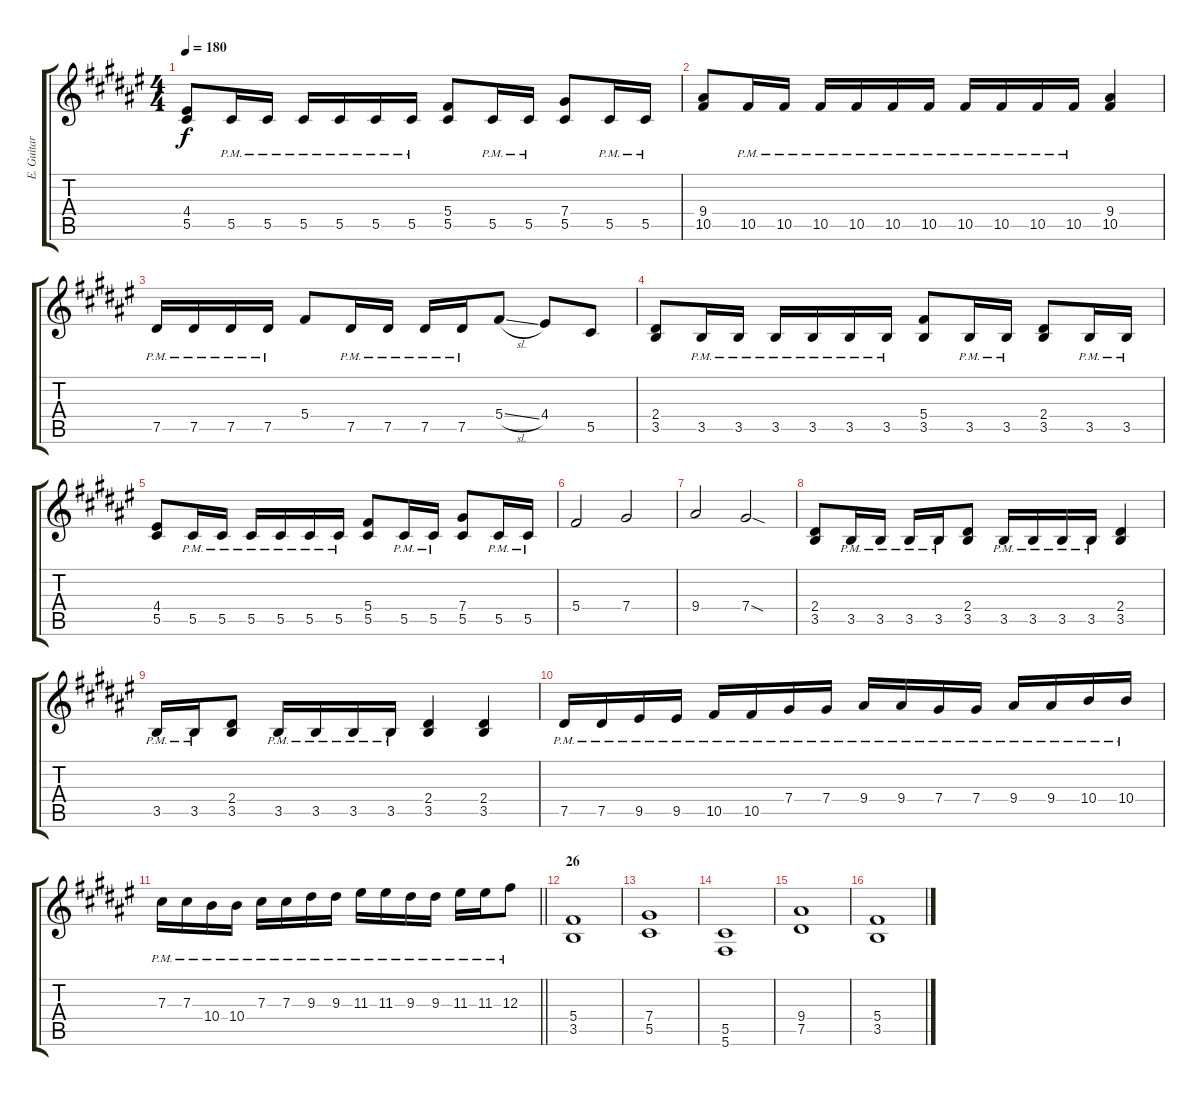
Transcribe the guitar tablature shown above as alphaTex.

\track ("E. Guitar I" "E. Guitar ") {instrument overdrivenguitar}
\staff {score tabs}
\tuning (Eb4 Bb3 Gb3 Db3 Ab2 Db2) {hide}
\ts (4 4)
\tempo 180
\clef g2
\ks f#
(4.4 5.5).8{dy f} 5.5{pm}.16 5.5{pm}.16 5.5{pm}.16 5.5{pm}.16 5.5{pm}.16 5.5{pm}.16 (5.4 5.5).8 5.5{pm}.16 5.5{pm}.16 (7.4 5.5).8 5.5{pm}.16 5.5{pm}.16 |
(9.4 10.5).8 10.5{pm}.16 10.5{pm}.16 10.5{pm}.16 10.5{pm}.16 10.5{pm}.16 10.5{pm}.16 10.5{pm}.16 10.5{pm}.16 10.5{pm}.16 10.5{pm}.16 (9.4 10.5).4 |
7.5{pm}.16 7.5{pm}.16 7.5{pm}.16 7.5{pm}.16 5.4.8 7.5{pm}.16 7.5{pm}.16 7.5{pm}.16 7.5{pm}.16 5.4{sl}.8 4.4.8 5.5.8 |
(2.4 3.5).8 3.5{pm}.16 3.5{pm}.16 3.5{pm}.16 3.5{pm}.16 3.5{pm}.16 3.5{pm}.16 (5.4 3.5).8 3.5{pm}.16 3.5{pm}.16 (2.4 3.5).8 3.5{pm}.16 3.5{pm}.16 |
(4.4 5.5).8 5.5{pm}.16 5.5{pm}.16 5.5{pm}.16 5.5{pm}.16 5.5{pm}.16 5.5{pm}.16 (5.4 5.5).8 5.5{pm}.16 5.5{pm}.16 (7.4 5.5).8 5.5{pm}.16 5.5{pm}.16 |
5.4.2 7.4.2 |
9.4.2 7.4{sod}.2 |
(2.4 3.5).8 3.5{pm}.16 3.5{pm}.16 3.5{pm}.16 3.5{pm}.16 (2.4 3.5).8 3.5{pm}.16 3.5{pm}.16 3.5{pm}.16 3.5{pm}.16 (2.4 3.5).4 |
3.5{pm}.16 3.5{pm}.16 (2.4 3.5).8 3.5{pm}.16 3.5{pm}.16 3.5{pm}.16 3.5{pm}.16 (2.4 3.5).4 (2.4 3.5).4 |
7.5{pm}.16 7.5{pm}.16 9.5{pm}.16 9.5{pm}.16 10.5{pm}.16 10.5{pm}.16 7.4{pm}.16 7.4{pm}.16 9.4{pm}.16 9.4{pm}.16 7.4{pm}.16 7.4{pm}.16 9.4{pm}.16 9.4{pm}.16 10.4{pm}.16 10.4{pm}.16 |
\barLineRight lightlight
7.3{pm}.16 7.3{pm}.16 10.4{pm}.16 10.4{pm}.16 7.3{pm}.16 7.3{pm}.16 9.3{pm}.16 9.3{pm}.16 11.3{pm}.16 11.3{pm}.16 9.3{pm}.16 9.3{pm}.16 11.3{pm}.16 11.3{pm}.16 12.3{pm}.8 |
\section ("" "26")
(5.4 3.5).1 |
(7.4 5.5).1 |
(5.5 5.6).1 |
(9.4 7.5).1 |
(5.4 3.5).1
